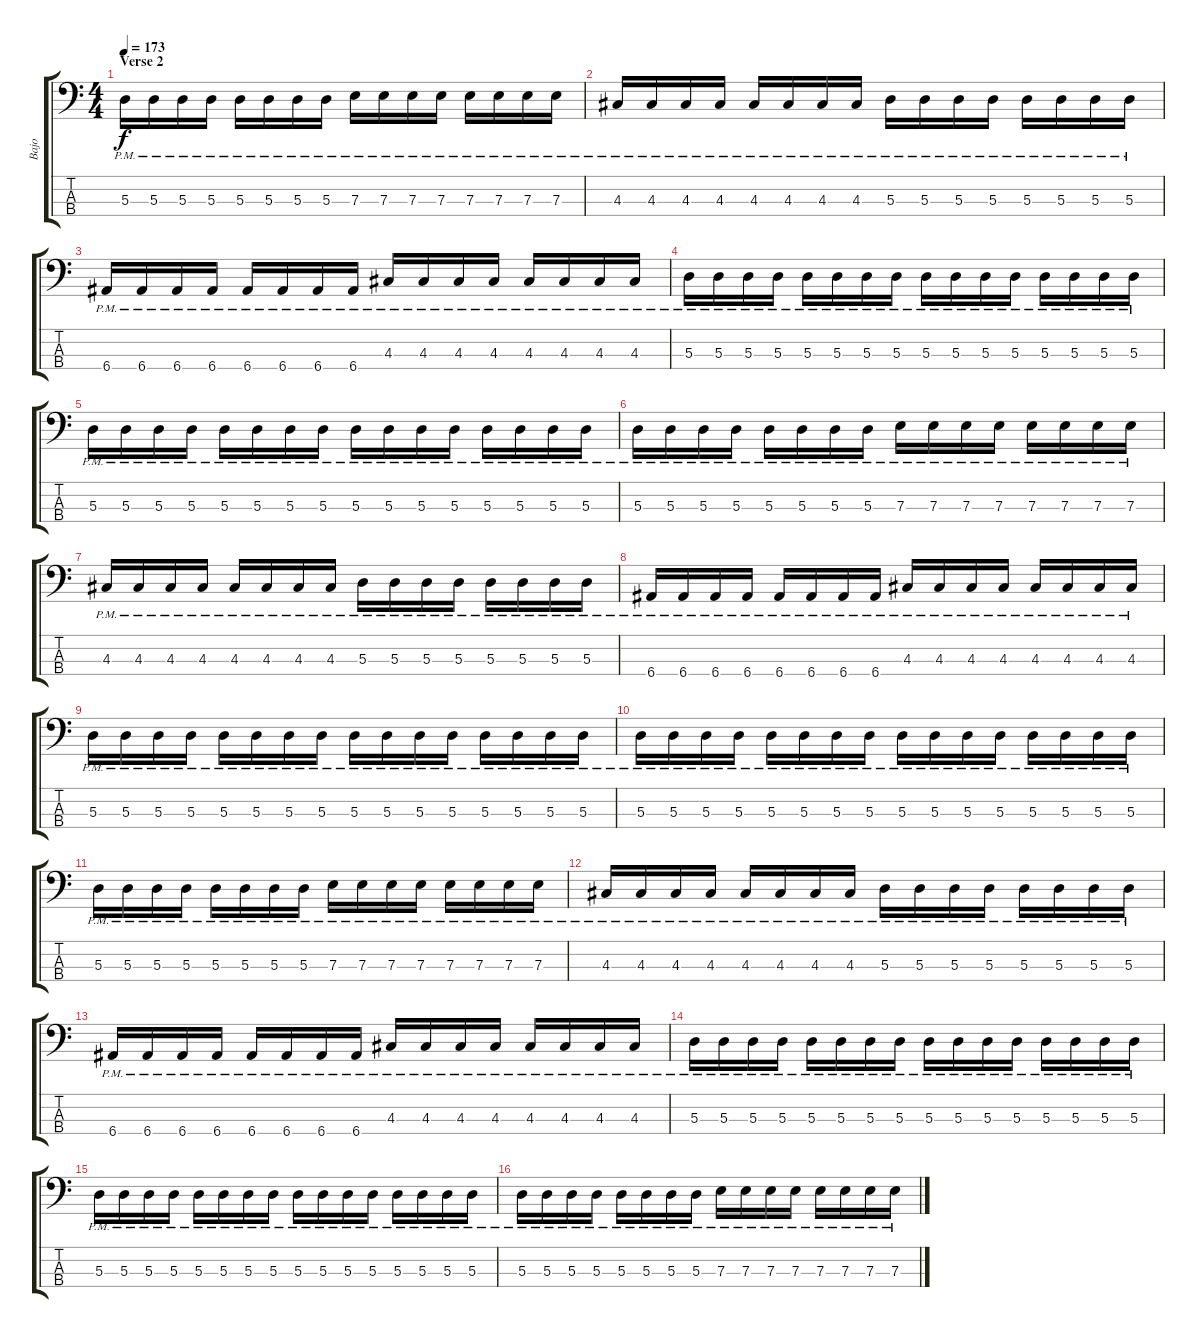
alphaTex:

\track ("Bajo" "Bajo") {instrument electricbassfinger}
\staff {score tabs}
\tuning (G2 D2 A1 E1) {hide}
\ts (4 4)
\section ("" "Verse 2")
\tempo 173
\clef f4
\ks c
5.3{pm}.16{dy f} 5.3{pm}.16 5.3{pm}.16 5.3{pm}.16 5.3{pm}.16 5.3{pm}.16 5.3{pm}.16 5.3{pm}.16 7.3{pm}.16 7.3{pm}.16 7.3{pm}.16 7.3{pm}.16 7.3{pm}.16 7.3{pm}.16 7.3{pm}.16 7.3{pm}.16 |
4.3{pm}.16 4.3{pm}.16 4.3{pm}.16 4.3{pm}.16 4.3{pm}.16 4.3{pm}.16 4.3{pm}.16 4.3{pm}.16 5.3{pm}.16 5.3{pm}.16 5.3{pm}.16 5.3{pm}.16 5.3{pm}.16 5.3{pm}.16 5.3{pm}.16 5.3{pm}.16 |
6.4{pm}.16 6.4{pm}.16 6.4{pm}.16 6.4{pm}.16 6.4{pm}.16 6.4{pm}.16 6.4{pm}.16 6.4{pm}.16 4.3{pm}.16 4.3{pm}.16 4.3{pm}.16 4.3{pm}.16 4.3{pm}.16 4.3{pm}.16 4.3{pm}.16 4.3{pm}.16 |
5.3{pm}.16 5.3{pm}.16 5.3{pm}.16 5.3{pm}.16 5.3{pm}.16 5.3{pm}.16 5.3{pm}.16 5.3{pm}.16 5.3{pm}.16 5.3{pm}.16 5.3{pm}.16 5.3{pm}.16 5.3{pm}.16 5.3{pm}.16 5.3{pm}.16 5.3{pm}.16 |
5.3{pm}.16 5.3{pm}.16 5.3{pm}.16 5.3{pm}.16 5.3{pm}.16 5.3{pm}.16 5.3{pm}.16 5.3{pm}.16 5.3{pm}.16 5.3{pm}.16 5.3{pm}.16 5.3{pm}.16 5.3{pm}.16 5.3{pm}.16 5.3{pm}.16 5.3{pm}.16 |
5.3{pm}.16 5.3{pm}.16 5.3{pm}.16 5.3{pm}.16 5.3{pm}.16 5.3{pm}.16 5.3{pm}.16 5.3{pm}.16 7.3{pm}.16 7.3{pm}.16 7.3{pm}.16 7.3{pm}.16 7.3{pm}.16 7.3{pm}.16 7.3{pm}.16 7.3{pm}.16 |
4.3{pm}.16 4.3{pm}.16 4.3{pm}.16 4.3{pm}.16 4.3{pm}.16 4.3{pm}.16 4.3{pm}.16 4.3{pm}.16 5.3{pm}.16 5.3{pm}.16 5.3{pm}.16 5.3{pm}.16 5.3{pm}.16 5.3{pm}.16 5.3{pm}.16 5.3{pm}.16 |
6.4{pm}.16 6.4{pm}.16 6.4{pm}.16 6.4{pm}.16 6.4{pm}.16 6.4{pm}.16 6.4{pm}.16 6.4{pm}.16 4.3{pm}.16 4.3{pm}.16 4.3{pm}.16 4.3{pm}.16 4.3{pm}.16 4.3{pm}.16 4.3{pm}.16 4.3{pm}.16 |
5.3{pm}.16 5.3{pm}.16 5.3{pm}.16 5.3{pm}.16 5.3{pm}.16 5.3{pm}.16 5.3{pm}.16 5.3{pm}.16 5.3{pm}.16 5.3{pm}.16 5.3{pm}.16 5.3{pm}.16 5.3{pm}.16 5.3{pm}.16 5.3{pm}.16 5.3{pm}.16 |
5.3{pm}.16 5.3{pm}.16 5.3{pm}.16 5.3{pm}.16 5.3{pm}.16 5.3{pm}.16 5.3{pm}.16 5.3{pm}.16 5.3{pm}.16 5.3{pm}.16 5.3{pm}.16 5.3{pm}.16 5.3{pm}.16 5.3{pm}.16 5.3{pm}.16 5.3{pm}.16 |
5.3{pm}.16 5.3{pm}.16 5.3{pm}.16 5.3{pm}.16 5.3{pm}.16 5.3{pm}.16 5.3{pm}.16 5.3{pm}.16 7.3{pm}.16 7.3{pm}.16 7.3{pm}.16 7.3{pm}.16 7.3{pm}.16 7.3{pm}.16 7.3{pm}.16 7.3{pm}.16 |
4.3{pm}.16 4.3{pm}.16 4.3{pm}.16 4.3{pm}.16 4.3{pm}.16 4.3{pm}.16 4.3{pm}.16 4.3{pm}.16 5.3{pm}.16 5.3{pm}.16 5.3{pm}.16 5.3{pm}.16 5.3{pm}.16 5.3{pm}.16 5.3{pm}.16 5.3{pm}.16 |
6.4{pm}.16 6.4{pm}.16 6.4{pm}.16 6.4{pm}.16 6.4{pm}.16 6.4{pm}.16 6.4{pm}.16 6.4{pm}.16 4.3{pm}.16 4.3{pm}.16 4.3{pm}.16 4.3{pm}.16 4.3{pm}.16 4.3{pm}.16 4.3{pm}.16 4.3{pm}.16 |
5.3{pm}.16 5.3{pm}.16 5.3{pm}.16 5.3{pm}.16 5.3{pm}.16 5.3{pm}.16 5.3{pm}.16 5.3{pm}.16 5.3{pm}.16 5.3{pm}.16 5.3{pm}.16 5.3{pm}.16 5.3{pm}.16 5.3{pm}.16 5.3{pm}.16 5.3{pm}.16 |
5.3{pm}.16 5.3{pm}.16 5.3{pm}.16 5.3{pm}.16 5.3{pm}.16 5.3{pm}.16 5.3{pm}.16 5.3{pm}.16 5.3{pm}.16 5.3{pm}.16 5.3{pm}.16 5.3{pm}.16 5.3{pm}.16 5.3{pm}.16 5.3{pm}.16 5.3{pm}.16 |
5.3{pm}.16 5.3{pm}.16 5.3{pm}.16 5.3{pm}.16 5.3{pm}.16 5.3{pm}.16 5.3{pm}.16 5.3{pm}.16 7.3{pm}.16 7.3{pm}.16 7.3{pm}.16 7.3{pm}.16 7.3{pm}.16 7.3{pm}.16 7.3{pm}.16 7.3{pm}.16
